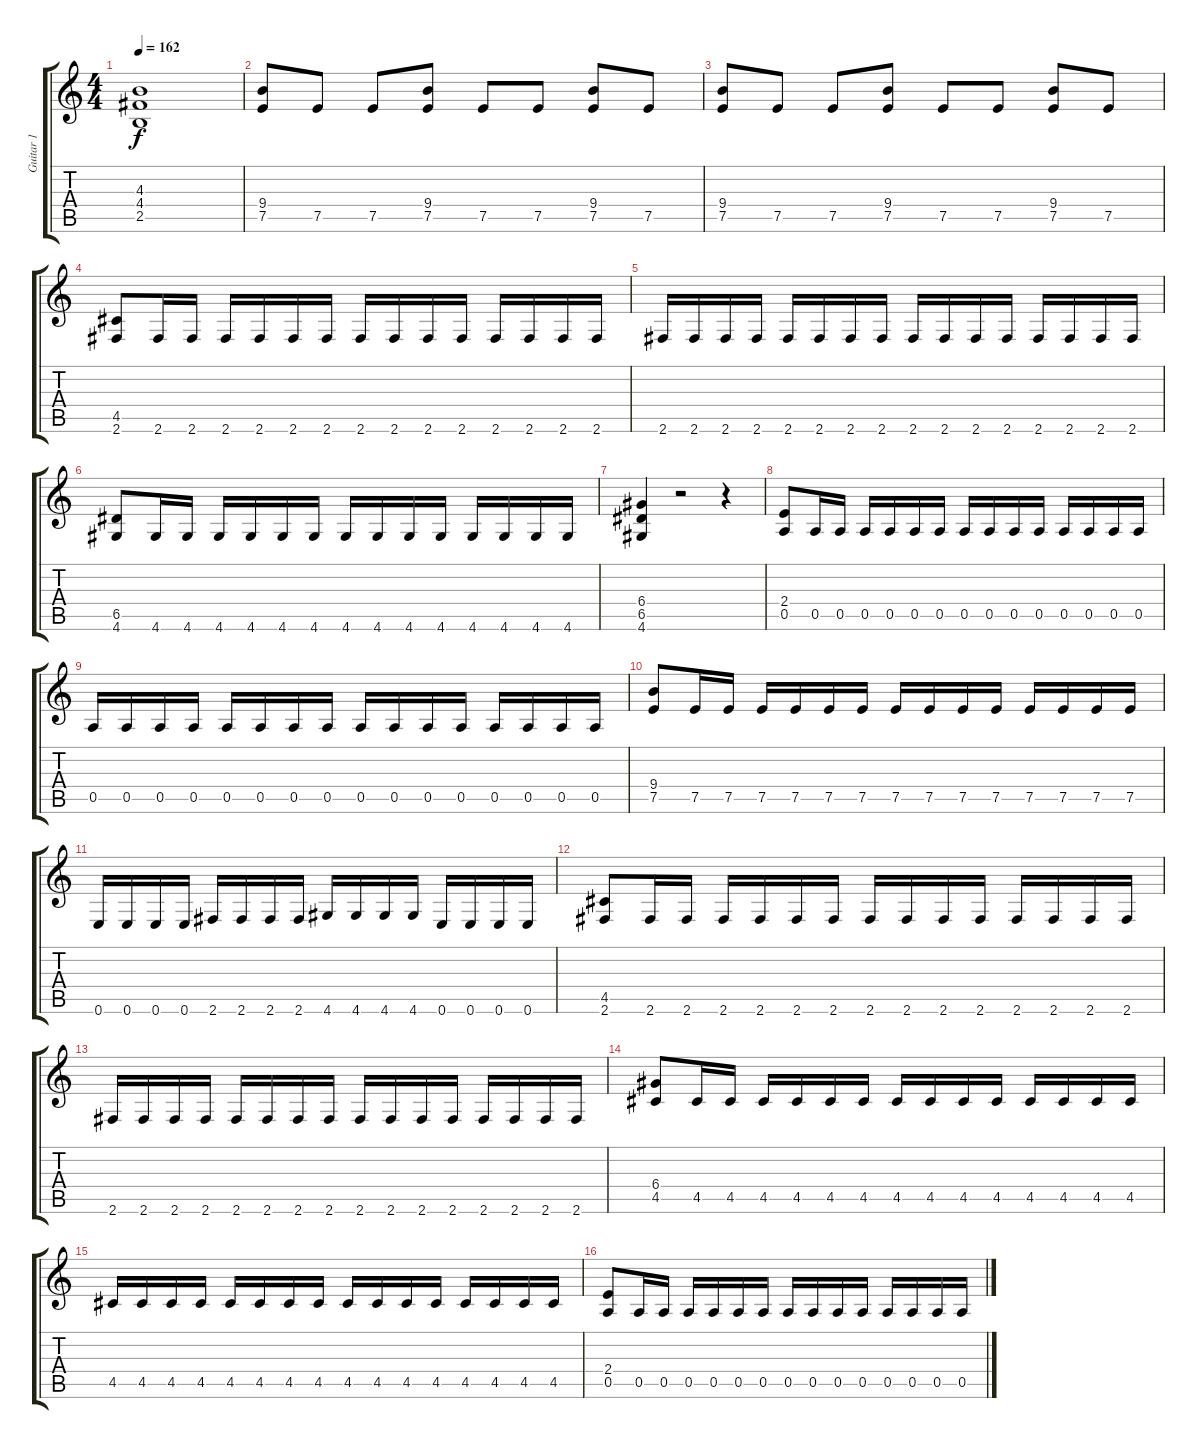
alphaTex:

\track ("Guitar 1" "Guitar 1") {instrument overdrivenguitar}
\staff {score tabs}
\tuning (E4 B3 G3 D3 A2 E2) {hide}
\ts (4 4)
\tempo 162
\clef g2
\ks c
(4.3{t} 4.4{t} 2.5{t}).1{dy f} |
\section ("" "")
(9.4 7.5).8 7.5.8 7.5.8 (9.4 7.5).8 7.5.8 7.5.8 (9.4 7.5).8 7.5.8 |
(9.4 7.5).8 7.5.8 7.5.8 (9.4 7.5).8 7.5.8 7.5.8 (9.4 7.5).8 7.5.8 |
(4.5 2.6).8 2.6.16 2.6.16 2.6.16 2.6.16 2.6.16 2.6.16 2.6.16 2.6.16 2.6.16 2.6.16 2.6.16 2.6.16 2.6.16 2.6.16 |
2.6.16 2.6.16 2.6.16 2.6.16 2.6.16 2.6.16 2.6.16 2.6.16 2.6.16 2.6.16 2.6.16 2.6.16 2.6.16 2.6.16 2.6.16 2.6.16 |
(6.5 4.6).8 4.6.16 4.6.16 4.6.16 4.6.16 4.6.16 4.6.16 4.6.16 4.6.16 4.6.16 4.6.16 4.6.16 4.6.16 4.6.16 4.6.16 |
(6.4 6.5 4.6).4 r.2 r.4 |
\section ("" "")
(2.4 0.5).8 0.5.16 0.5.16 0.5.16 0.5.16 0.5.16 0.5.16 0.5.16 0.5.16 0.5.16 0.5.16 0.5.16 0.5.16 0.5.16 0.5.16 |
0.5.16 0.5.16 0.5.16 0.5.16 0.5.16 0.5.16 0.5.16 0.5.16 0.5.16 0.5.16 0.5.16 0.5.16 0.5.16 0.5.16 0.5.16 0.5.16 |
(9.4 7.5).8 7.5.16 7.5.16 7.5.16 7.5.16 7.5.16 7.5.16 7.5.16 7.5.16 7.5.16 7.5.16 7.5.16 7.5.16 7.5.16 7.5.16 |
0.6.16 0.6.16 0.6.16 0.6.16 2.6.16 2.6.16 2.6.16 2.6.16 4.6.16 4.6.16 4.6.16 4.6.16 0.6.16 0.6.16 0.6.16 0.6.16 |
(4.5 2.6).8 2.6.16 2.6.16 2.6.16 2.6.16 2.6.16 2.6.16 2.6.16 2.6.16 2.6.16 2.6.16 2.6.16 2.6.16 2.6.16 2.6.16 |
2.6.16 2.6.16 2.6.16 2.6.16 2.6.16 2.6.16 2.6.16 2.6.16 2.6.16 2.6.16 2.6.16 2.6.16 2.6.16 2.6.16 2.6.16 2.6.16 |
(6.4 4.5).8 4.5.16 4.5.16 4.5.16 4.5.16 4.5.16 4.5.16 4.5.16 4.5.16 4.5.16 4.5.16 4.5.16 4.5.16 4.5.16 4.5.16 |
4.5.16 4.5.16 4.5.16 4.5.16 4.5.16 4.5.16 4.5.16 4.5.16 4.5.16 4.5.16 4.5.16 4.5.16 4.5.16 4.5.16 4.5.16 4.5.16 |
\section ("" "")
(2.4 0.5).8 0.5.16 0.5.16 0.5.16 0.5.16 0.5.16 0.5.16 0.5.16 0.5.16 0.5.16 0.5.16 0.5.16 0.5.16 0.5.16 0.5.16
